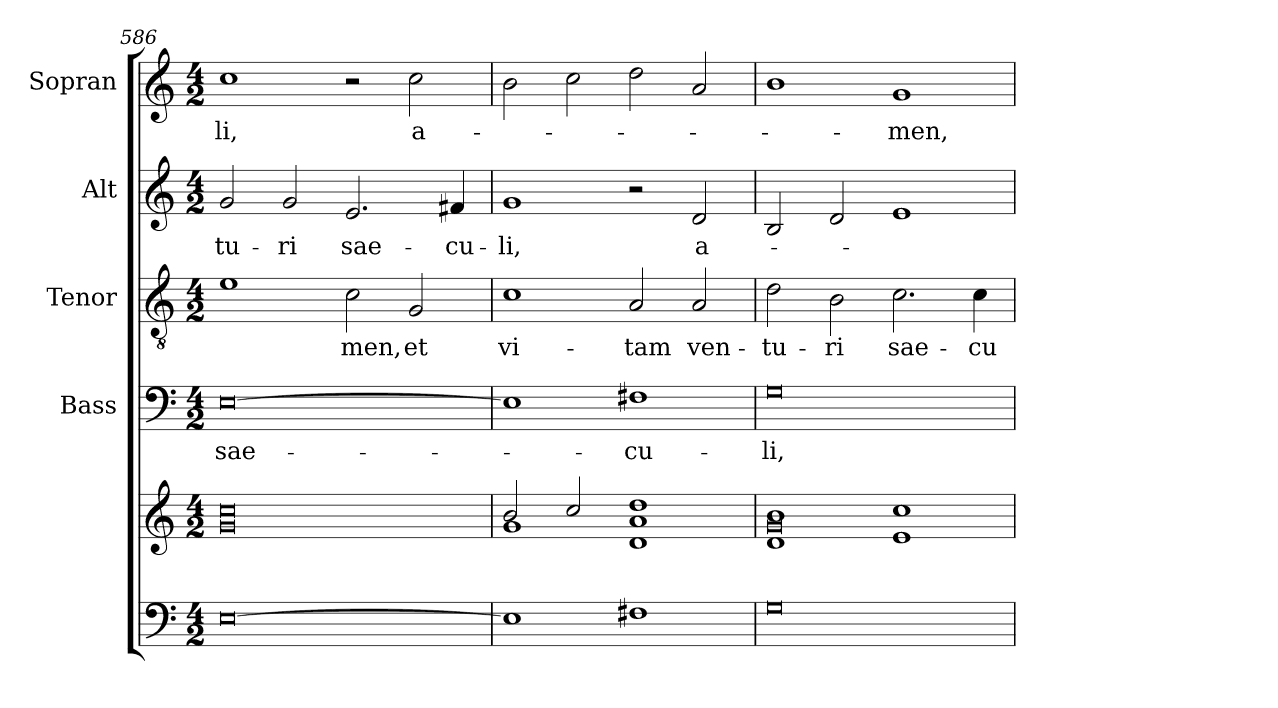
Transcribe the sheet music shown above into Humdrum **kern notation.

**kern	**kern	**kern	**text	**kern	**text	**kern	**text	**kern	**text
*part5	*part5	*part4	*part4	*part3	*part3	*part2	*part2	*part1	*part1
*staff6	*staff5	*staff4	*staff4	*staff3	*staff3	*staff2	*staff2	*staff1	*staff1
*	*	*I"Bass	*	*I"Tenor	*	*I"Alt	*	*I"Sopran	*
*	*	*I'B.	*	*I'T.	*	*I'A.	*	*I'S.	*
*clefF4	*clefG2	*clefF4	*	*clefGv2	*	*clefG2	*	*clefG2	*
*k[]	*k[]	*k[]	*	*k[]	*	*k[]	*	*k[]	*
*C:	*C:	*C:	*	*C:	*	*C:	*	*C:	*
*M4/2	*M4/2	*M4/2	*	*M4/2	*	*M4/2	*	*M4/2	*
=586	=586	=586	=586	=586	=586	=586	=586	=586	=586
!	!	!	!LO:LY:b	!	!	!	!LO:LY:b	!	!LO:LY:b
[0E	0g 0cc	[0E	sae-	1e	.	2g/	-tu-	1cc	-li,
!	!	!	!	!	!	!	!LO:LY:b	!	!
.	.	.	.	.	.	2g/	-ri	.	.
!	!	!	!	!	!LO:LY:b	!	!LO:LY:b	!	!
.	.	.	.	2c\	-men,	2.e/	sae-	2r	.
!	!	!	!	!	!LO:LY:b	!	!	!	!LO:LY:b
.	.	.	.	2G/	et	.	.	2cc\	a-
!	!	!	!	!	!	!	!LO:LY:b	!	!
.	.	.	.	.	.	4f#X/	-cu-	.	.
=587	=587	=587	=587	=587	=587	=587	=587	=587	=587
*	*^	*	*	*	*	*	*	*	*
!	!	!	!	!	!	!LO:LY:b	!	!LO:LY:b	!	!
1E]	2b/	1g	1E]	.	1c	vi-	1g	-li,	2b\	.
.	2cc/	.	.	.	.	.	.	.	2cc\	.
!	!	!	!	!LO:LY:b	!	!LO:LY:b	!	!	!	!
1F#X	1dd	1d 1a	1F#X	-cu-	2A/	-tam	2r	.	2dd\	.
!	!	!	!	!	!	!LO:LY:b	!	!LO:LY:b	!	!
.	.	.	.	.	2A/	ven-	2d/	a-	2a/	.
!!LO:LB:g=z
=588	=588	=588	=588	=588	=588	=588	=588	=588	=588	=588
*	*	*^	*	*	*	*	*	*	*	*
!	!	!	!	!	!LO:LY:b	!	!LO:LY:b	!	!	!	!
0G	1b	1d	0g	0G	-li,	2d\	-tu-	2B/	.	1b	.
!	!	!	!	!	!	!	!LO:LY:b	!	!	!	!
.	.	.	.	.	.	2B\	-ri	2d/	.	.	.
!	!	!	!	!	!	!	!LO:LY:b	!	!	!	!LO:LY:b
.	1cc	1e	.	.	.	2.c\	sae-	1e	.	1g	-men,
!	!	!	!	!	!	!	!LO:LY:b	!	!	!	!
.	.	.	.	.	.	4c\	-cu-	.	.	.	.
*	*v	*v	*v	*	*	*	*	*	*	*	*
=	=	=	=	=	=	=	=	=	=
*-	*-	*-	*-	*-	*-	*-	*-	*-	*-
